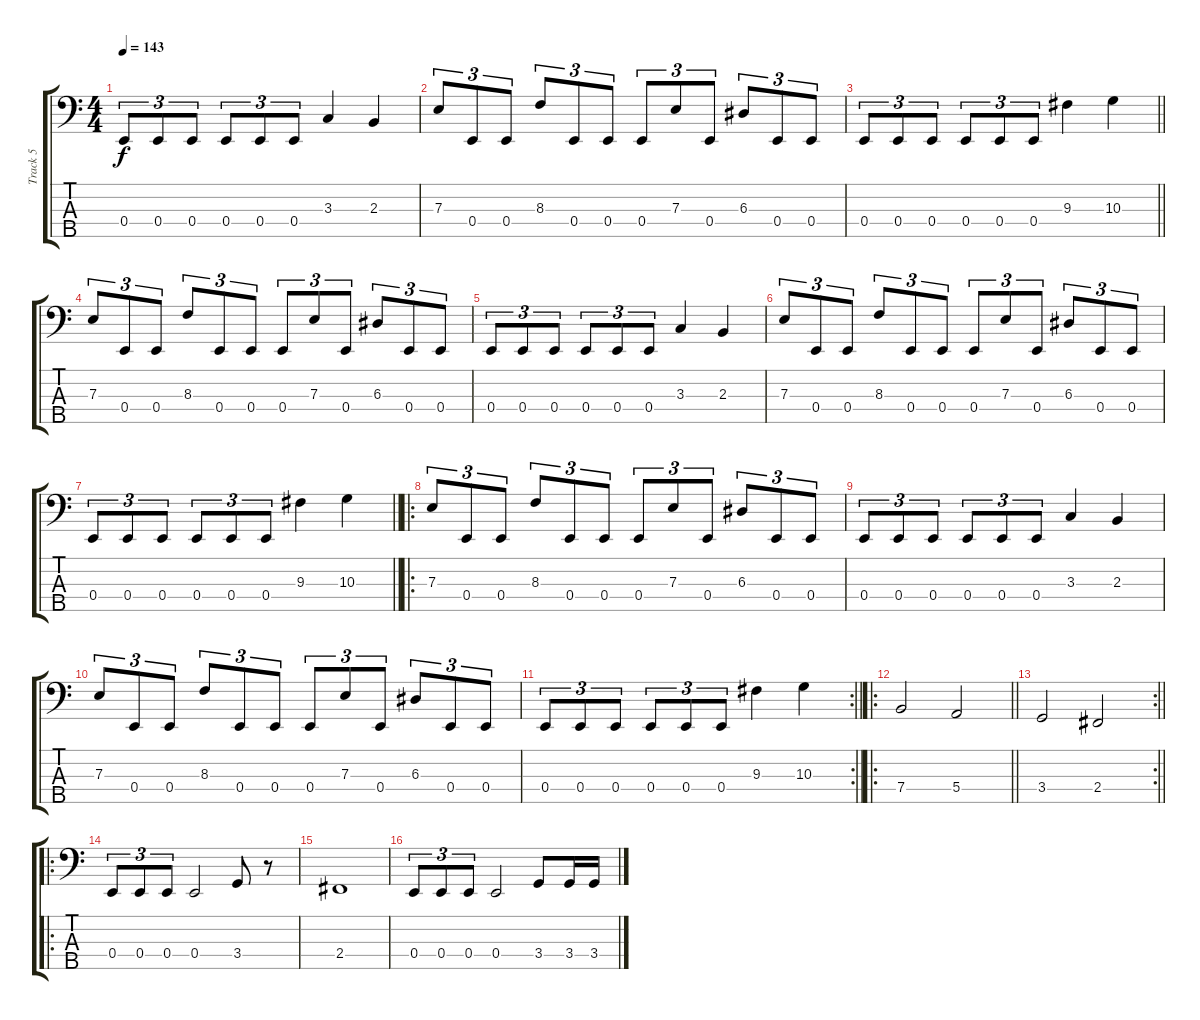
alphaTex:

\track ("Track 5" "Track 5") {instrument electricbasspick}
\staff {score tabs}
\tuning (G2 D2 A1 E1 B0) {hide}
\ts (4 4)
\tempo 143
\clef f4
\ks c
0.4.8{tu (3 2) dy f} 0.4.8{tu (3 2)} 0.4.8{tu (3 2)} 0.4.8{tu (3 2)} 0.4.8{tu (3 2)} 0.4.8{tu (3 2)} 3.3.4 2.3.4 |
7.3.8{tu (3 2)} 0.4.8{tu (3 2)} 0.4.8{tu (3 2)} 8.3.8{tu (3 2)} 0.4.8{tu (3 2)} 0.4.8{tu (3 2)} 0.4.8{tu (3 2)} 7.3.8{tu (3 2)} 0.4.8{tu (3 2)} 6.3.8{tu (3 2)} 0.4.8{tu (3 2)} 0.4.8{tu (3 2)} |
\barLineRight lightlight
0.4.8{tu (3 2)} 0.4.8{tu (3 2)} 0.4.8{tu (3 2)} 0.4.8{tu (3 2)} 0.4.8{tu (3 2)} 0.4.8{tu (3 2)} 9.3.4 10.3.4 |
7.3.8{tu (3 2)} 0.4.8{tu (3 2)} 0.4.8{tu (3 2)} 8.3.8{tu (3 2)} 0.4.8{tu (3 2)} 0.4.8{tu (3 2)} 0.4.8{tu (3 2)} 7.3.8{tu (3 2)} 0.4.8{tu (3 2)} 6.3.8{tu (3 2)} 0.4.8{tu (3 2)} 0.4.8{tu (3 2)} |
0.4.8{tu (3 2)} 0.4.8{tu (3 2)} 0.4.8{tu (3 2)} 0.4.8{tu (3 2)} 0.4.8{tu (3 2)} 0.4.8{tu (3 2)} 3.3.4 2.3.4 |
7.3.8{tu (3 2)} 0.4.8{tu (3 2)} 0.4.8{tu (3 2)} 8.3.8{tu (3 2)} 0.4.8{tu (3 2)} 0.4.8{tu (3 2)} 0.4.8{tu (3 2)} 7.3.8{tu (3 2)} 0.4.8{tu (3 2)} 6.3.8{tu (3 2)} 0.4.8{tu (3 2)} 0.4.8{tu (3 2)} |
\barLineRight lightlight
0.4.8{tu (3 2)} 0.4.8{tu (3 2)} 0.4.8{tu (3 2)} 0.4.8{tu (3 2)} 0.4.8{tu (3 2)} 0.4.8{tu (3 2)} 9.3.4 10.3.4 |
\ro
\section ("" "")
7.3.8{tu (3 2)} 0.4.8{tu (3 2)} 0.4.8{tu (3 2)} 8.3.8{tu (3 2)} 0.4.8{tu (3 2)} 0.4.8{tu (3 2)} 0.4.8{tu (3 2)} 7.3.8{tu (3 2)} 0.4.8{tu (3 2)} 6.3.8{tu (3 2)} 0.4.8{tu (3 2)} 0.4.8{tu (3 2)} |
0.4.8{tu (3 2)} 0.4.8{tu (3 2)} 0.4.8{tu (3 2)} 0.4.8{tu (3 2)} 0.4.8{tu (3 2)} 0.4.8{tu (3 2)} 3.3.4 2.3.4 |
7.3.8{tu (3 2)} 0.4.8{tu (3 2)} 0.4.8{tu (3 2)} 8.3.8{tu (3 2)} 0.4.8{tu (3 2)} 0.4.8{tu (3 2)} 0.4.8{tu (3 2)} 7.3.8{tu (3 2)} 0.4.8{tu (3 2)} 6.3.8{tu (3 2)} 0.4.8{tu (3 2)} 0.4.8{tu (3 2)} |
\rc 2
\barLineRight lightlight
0.4.8{tu (3 2)} 0.4.8{tu (3 2)} 0.4.8{tu (3 2)} 0.4.8{tu (3 2)} 0.4.8{tu (3 2)} 0.4.8{tu (3 2)} 9.3.4 10.3.4 |
\ro
\section ("" "")
\barLineRight lightlight
7.4.2 5.4.2 |
\rc 2
\barLineRight lightlight
3.4.2 2.4.2 |
\ro
\section ("" "")
0.4.8{tu (3 2)} 0.4.8{tu (3 2)} 0.4.8{tu (3 2)} 0.4.2 3.4.8 r.8 |
2.4.1 |
0.4.8{tu (3 2)} 0.4.8{tu (3 2)} 0.4.8{tu (3 2)} 0.4.2 3.4.8 3.4.16 3.4.16
